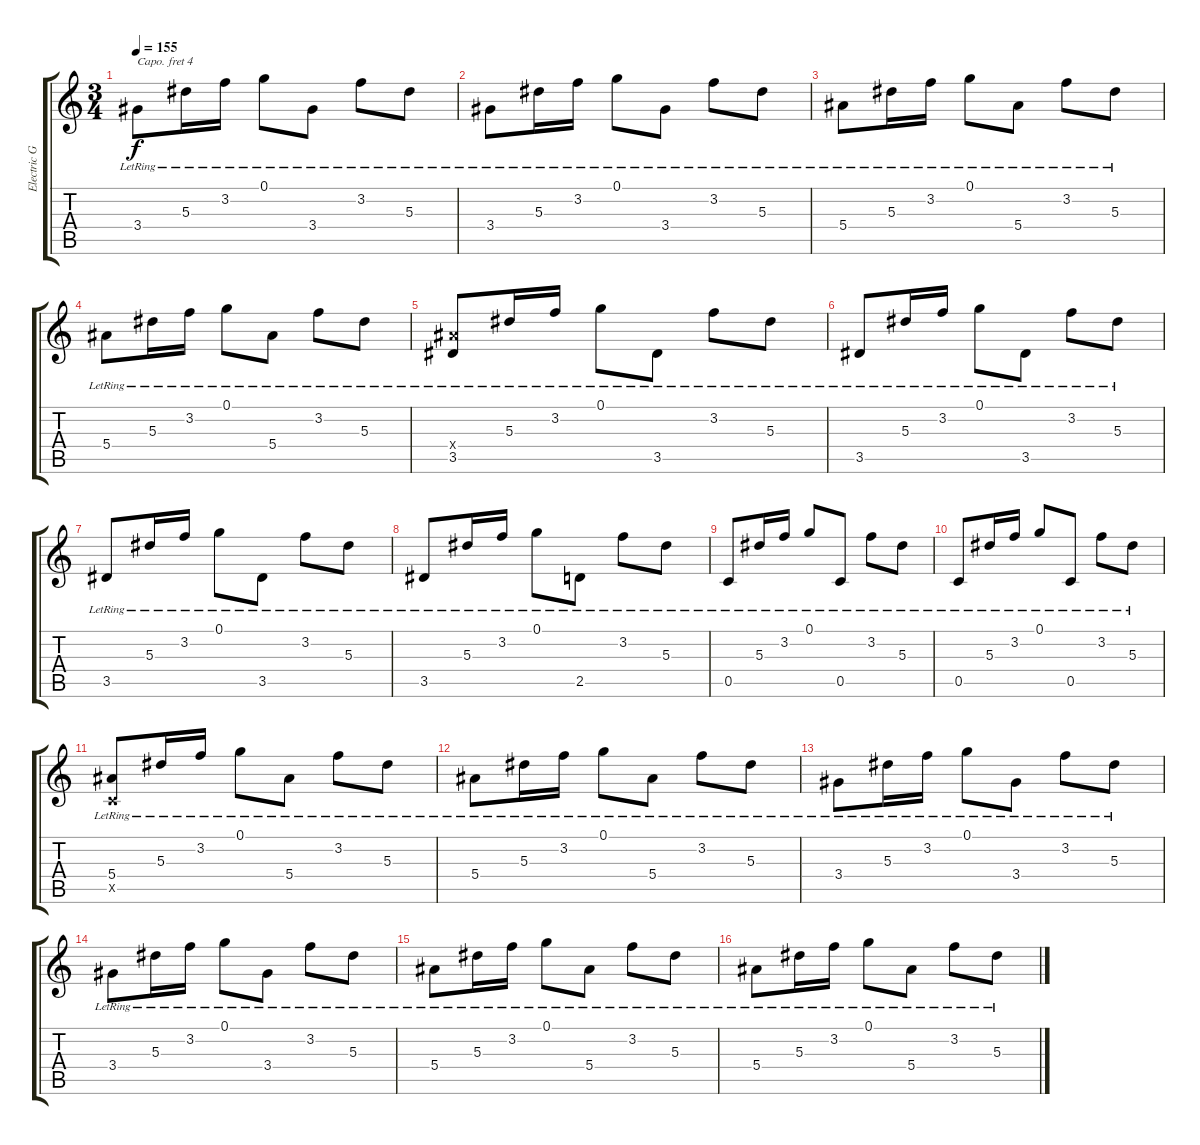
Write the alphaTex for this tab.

\track ("Electric Guitar" "Electric G") {instrument electricguitarclean}
\staff {score tabs}
\capo 4
\tuning (Eb4 Bb3 Gb3 Db3 Ab2 Eb2) {hide}
\ts (3 4)
\tempo 155
\clef g2
\ks c
3.4{lr}.8{dy f} 5.3{lr}.16 3.2{lr}.16 0.1{lr}.8 3.4{lr}.8 3.2{lr}.8 5.3{lr}.8 |
3.4{lr}.8 5.3{lr}.16 3.2{lr}.16 0.1{lr}.8 3.4{lr}.8 3.2{lr}.8 5.3{lr}.8 |
5.4{lr}.8 5.3{lr}.16 3.2{lr}.16 0.1{lr}.8 5.4{lr}.8 3.2{lr}.8 5.3{lr}.8 |
5.4{lr}.8 5.3{lr}.16 3.2{lr}.16 0.1{lr}.8 5.4{lr}.8 3.2{lr}.8 5.3{lr}.8 |
(5.4{x} 3.5{lr}).8 5.3{lr}.16 3.2{lr}.16 0.1{lr}.8 3.5{lr}.8 3.2{lr}.8 5.3{lr}.8 |
3.5{lr}.8 5.3{lr}.16 3.2{lr}.16 0.1{lr}.8 3.5{lr}.8 3.2{lr}.8 5.3{lr}.8 |
3.5{lr}.8 5.3{lr}.16 3.2{lr}.16 0.1{lr}.8 3.5{lr}.8 3.2{lr}.8 5.3{lr}.8 |
3.5{lr}.8 5.3{lr}.16 3.2{lr}.16 0.1{lr}.8 2.5{lr}.8 3.2{lr}.8 5.3{lr}.8 |
0.5{lr}.8 5.3{lr}.16 3.2{lr}.16 0.1{lr}.8 0.5{lr}.8 3.2{lr}.8 5.3{lr}.8 |
0.5{lr}.8 5.3{lr}.16 3.2{lr}.16 0.1{lr}.8 0.5{lr}.8 3.2{lr}.8 5.3{lr}.8 |
(5.4{lr} 0.5{x}).8 5.3{lr}.16 3.2{lr}.16 0.1{lr}.8 5.4{lr}.8 3.2{lr}.8 5.3{lr}.8 |
5.4{lr}.8 5.3{lr}.16 3.2{lr}.16 0.1{lr}.8 5.4{lr}.8 3.2{lr}.8 5.3{lr}.8 |
3.4{lr}.8 5.3{lr}.16 3.2{lr}.16 0.1{lr}.8 3.4{lr}.8 3.2{lr}.8 5.3{lr}.8 |
3.4{lr}.8 5.3{lr}.16 3.2{lr}.16 0.1{lr}.8 3.4{lr}.8 3.2{lr}.8 5.3{lr}.8 |
5.4{lr}.8 5.3{lr}.16 3.2{lr}.16 0.1{lr}.8 5.4{lr}.8 3.2{lr}.8 5.3{lr}.8 |
5.4{lr}.8 5.3{lr}.16 3.2{lr}.16 0.1{lr}.8 5.4{lr}.8 3.2{lr}.8 5.3{lr}.8
